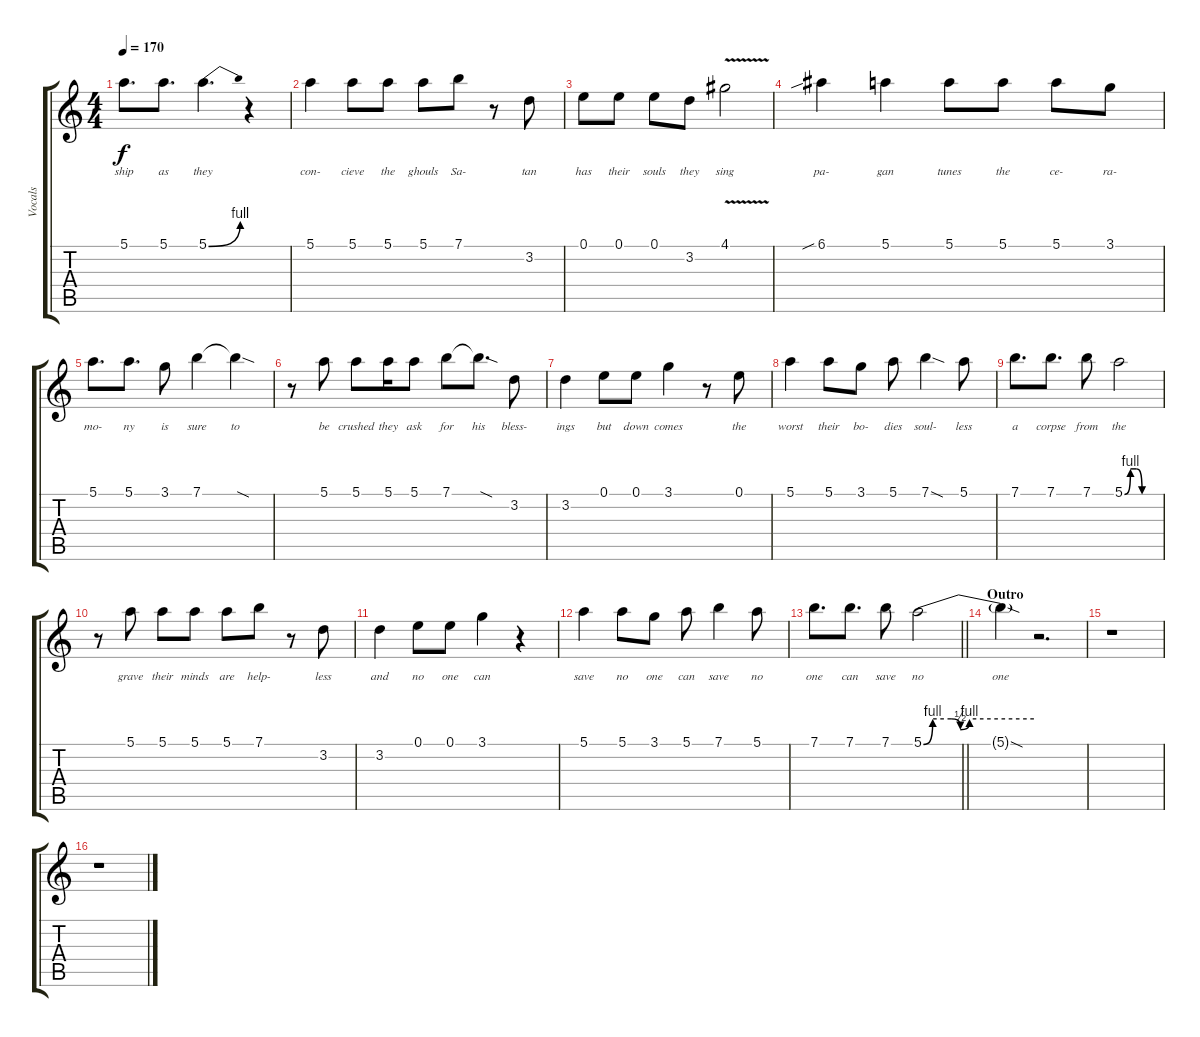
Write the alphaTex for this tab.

\track ("Vocals" "Vocals") {instrument overdrivenguitar}
\staff {score tabs}
\tuning (E4 B3 G3 D3 A2 E2) {hide}
\ts (4 4)
\tempo 170
\clef g2
\ks c
5.1.8{d lyrics (0 "ship") lyrics (1 "") lyrics (2 "") lyrics (3 "") lyrics (4 "") dy f} 5.1.8{d lyrics (0 "as") lyrics (1 "") lyrics (2 "") lyrics (3 "") lyrics (4 "")} 5.1{be (bend 0 0 60 4)}.4{d lyrics (0 "they") lyrics (1 "") lyrics (2 "") lyrics (3 "") lyrics (4 "")} r.4 |
5.1.4{lyrics (0 "con-") lyrics (1 "") lyrics (2 "") lyrics (3 "") lyrics (4 "")} 5.1.8{lyrics (0 "cieve") lyrics (1 "") lyrics (2 "") lyrics (3 "") lyrics (4 "")} 5.1.8{lyrics (0 "the") lyrics (1 "") lyrics (2 "") lyrics (3 "") lyrics (4 "")} 5.1.8{lyrics (0 "ghouls") lyrics (1 "") lyrics (2 "") lyrics (3 "") lyrics (4 "")} 7.1.8{lyrics (0 "Sa-") lyrics (1 "") lyrics (2 "") lyrics (3 "") lyrics (4 "")} r.8 3.2.8{lyrics (0 "tan") lyrics (1 "") lyrics (2 "") lyrics (3 "") lyrics (4 "")} |
0.1.8{lyrics (0 "has") lyrics (1 "") lyrics (2 "") lyrics (3 "") lyrics (4 "")} 0.1.8{lyrics (0 "their") lyrics (1 "") lyrics (2 "") lyrics (3 "") lyrics (4 "")} 0.1.8{lyrics (0 "souls") lyrics (1 "") lyrics (2 "") lyrics (3 "") lyrics (4 "")} 3.2.8{lyrics (0 "they") lyrics (1 "") lyrics (2 "") lyrics (3 "") lyrics (4 "")} 4.1{v}.2{lyrics (0 "sing") lyrics (1 "") lyrics (2 "") lyrics (3 "") lyrics (4 "")} |
6.1{sib}.4{lyrics (0 "pa-") lyrics (1 "") lyrics (2 "") lyrics (3 "") lyrics (4 "")} 5.1.4{lyrics (0 "gan") lyrics (1 "") lyrics (2 "") lyrics (3 "") lyrics (4 "")} 5.1.8{lyrics (0 "tunes") lyrics (1 "") lyrics (2 "") lyrics (3 "") lyrics (4 "")} 5.1.8{lyrics (0 "the") lyrics (1 "") lyrics (2 "") lyrics (3 "") lyrics (4 "")} 5.1.8{lyrics (0 "ce-") lyrics (1 "") lyrics (2 "") lyrics (3 "") lyrics (4 "")} 3.1.8{lyrics (0 "ra-") lyrics (1 "") lyrics (2 "") lyrics (3 "") lyrics (4 "")} |
5.1.8{d lyrics (0 "mo-") lyrics (1 "") lyrics (2 "") lyrics (3 "") lyrics (4 "")} 5.1.8{d lyrics (0 "ny") lyrics (1 "") lyrics (2 "") lyrics (3 "") lyrics (4 "")} 3.1.8{lyrics (0 "is") lyrics (1 "") lyrics (2 "") lyrics (3 "") lyrics (4 "")} 7.1.4{lyrics (0 "sure") lyrics (1 "") lyrics (2 "") lyrics (3 "") lyrics (4 "")} 7.1{sod t}.4{lyrics (0 "to") lyrics (1 "") lyrics (2 "") lyrics (3 "") lyrics (4 "")} |
r.8 5.1.8{lyrics (0 "be") lyrics (1 "") lyrics (2 "") lyrics (3 "") lyrics (4 "")} 5.1.8{lyrics (0 "crushed") lyrics (1 "") lyrics (2 "") lyrics (3 "") lyrics (4 "")} 5.1.16{lyrics (0 "they") lyrics (1 "") lyrics (2 "") lyrics (3 "") lyrics (4 "")} 5.1.8{lyrics (0 "ask") lyrics (1 "") lyrics (2 "") lyrics (3 "") lyrics (4 "")} 7.1.8{lyrics (0 "for") lyrics (1 "") lyrics (2 "") lyrics (3 "") lyrics (4 "")} 7.1{sod t}.8{d lyrics (0 "his") lyrics (1 "") lyrics (2 "") lyrics (3 "") lyrics (4 "")} 3.2.8{lyrics (0 "bless-") lyrics (1 "") lyrics (2 "") lyrics (3 "") lyrics (4 "")} |
3.2.4{lyrics (0 "ings") lyrics (1 "") lyrics (2 "") lyrics (3 "") lyrics (4 "")} 0.1.8{lyrics (0 "but") lyrics (1 "") lyrics (2 "") lyrics (3 "") lyrics (4 "")} 0.1.8{lyrics (0 "down") lyrics (1 "") lyrics (2 "") lyrics (3 "") lyrics (4 "")} 3.1.4{lyrics (0 "comes") lyrics (1 "") lyrics (2 "") lyrics (3 "") lyrics (4 "")} r.8 0.1.8{lyrics (0 "the") lyrics (1 "") lyrics (2 "") lyrics (3 "") lyrics (4 "")} |
5.1.4{lyrics (0 "worst") lyrics (1 "") lyrics (2 "") lyrics (3 "") lyrics (4 "")} 5.1.8{lyrics (0 "their") lyrics (1 "") lyrics (2 "") lyrics (3 "") lyrics (4 "")} 3.1.8{lyrics (0 "bo-") lyrics (1 "") lyrics (2 "") lyrics (3 "") lyrics (4 "")} 5.1.8{lyrics (0 "dies") lyrics (1 "") lyrics (2 "") lyrics (3 "") lyrics (4 "")} 7.1{sod}.4{lyrics (0 "soul-") lyrics (1 "") lyrics (2 "") lyrics (3 "") lyrics (4 "")} 5.1.8{lyrics (0 "less") lyrics (1 "") lyrics (2 "") lyrics (3 "") lyrics (4 "")} |
7.1.8{d lyrics (0 "a") lyrics (1 "") lyrics (2 "") lyrics (3 "") lyrics (4 "")} 7.1.8{d lyrics (0 "corpse") lyrics (1 "") lyrics (2 "") lyrics (3 "") lyrics (4 "")} 7.1.8{lyrics (0 "from") lyrics (1 "") lyrics (2 "") lyrics (3 "") lyrics (4 "")} 5.1{be (custom 0 0 10 4 20 4 30 0 60 0)}.2{lyrics (0 "the") lyrics (1 "") lyrics (2 "") lyrics (3 "") lyrics (4 "")} |
r.8 5.1.8{lyrics (0 "grave") lyrics (1 "") lyrics (2 "") lyrics (3 "") lyrics (4 "")} 5.1.8{lyrics (0 "their") lyrics (1 "") lyrics (2 "") lyrics (3 "") lyrics (4 "")} 5.1.8{lyrics (0 "minds") lyrics (1 "") lyrics (2 "") lyrics (3 "") lyrics (4 "")} 5.1.8{lyrics (0 "are") lyrics (1 "") lyrics (2 "") lyrics (3 "") lyrics (4 "")} 7.1.8{lyrics (0 "help-") lyrics (1 "") lyrics (2 "") lyrics (3 "") lyrics (4 "")} r.8 3.2.8{lyrics (0 "less") lyrics (1 "") lyrics (2 "") lyrics (3 "") lyrics (4 "")} |
3.2.4{lyrics (0 "and") lyrics (1 "") lyrics (2 "") lyrics (3 "") lyrics (4 "")} 0.1.8{lyrics (0 "no") lyrics (1 "") lyrics (2 "") lyrics (3 "") lyrics (4 "")} 0.1.8{lyrics (0 "one") lyrics (1 "") lyrics (2 "") lyrics (3 "") lyrics (4 "")} 3.1.4{lyrics (0 "can") lyrics (1 "") lyrics (2 "") lyrics (3 "") lyrics (4 "")} r.4 |
5.1.4{lyrics (0 "save") lyrics (1 "") lyrics (2 "") lyrics (3 "") lyrics (4 "")} 5.1.8{lyrics (0 "no") lyrics (1 "") lyrics (2 "") lyrics (3 "") lyrics (4 "")} 3.1.8{lyrics (0 "one") lyrics (1 "") lyrics (2 "") lyrics (3 "") lyrics (4 "")} 5.1.8{lyrics (0 "can") lyrics (1 "") lyrics (2 "") lyrics (3 "") lyrics (4 "")} 7.1.4{lyrics (0 "save") lyrics (1 "") lyrics (2 "") lyrics (3 "") lyrics (4 "")} 5.1.8{lyrics (0 "no") lyrics (1 "") lyrics (2 "") lyrics (3 "") lyrics (4 "")} |
\barLineRight lightlight
7.1.8{d lyrics (0 "one") lyrics (1 "") lyrics (2 "") lyrics (3 "") lyrics (4 "")} 7.1.8{d lyrics (0 "can") lyrics (1 "") lyrics (2 "") lyrics (3 "") lyrics (4 "")} 7.1.8{lyrics (0 "save") lyrics (1 "") lyrics (2 "") lyrics (3 "") lyrics (4 "")} 5.1{be (custom 0 0 5 4 15 4 20 2 25 4 60 4)}.2{lyrics (0 "no") lyrics (1 "") lyrics (2 "") lyrics (3 "") lyrics (4 "")} |
\section ("" "Outro")
5.1{sod t}.4{lyrics (0 "one") lyrics (1 "") lyrics (2 "") lyrics (3 "") lyrics (4 "")} r.2{d} |
r.1 |
r.1
